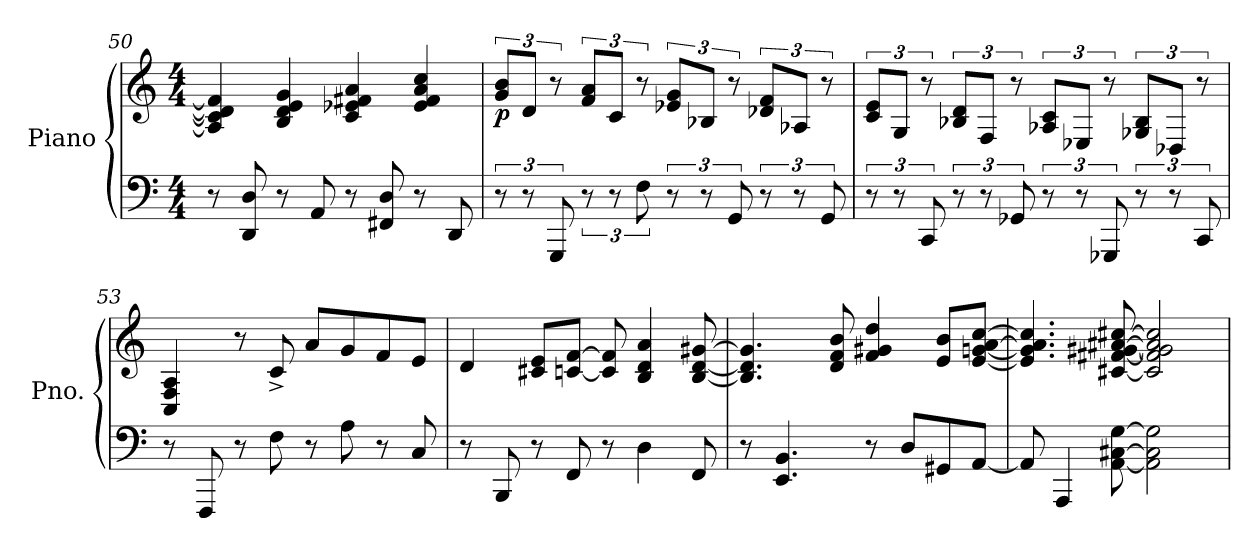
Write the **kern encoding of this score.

**kern	**kern	**dynam
*part1	*part1	*part1
*staff2	*staff1	*staff1/2
*I"Piano	*	*
*I'Pno.	*	*
*clefF4	*clefG2	*
*k[]	*k[]	*
*M4/4	*M4/4	*
=50	=50	=50
8r	4A/] 4c/] 4d/] 4f/]	.
8DD/ 8D/	.	.
8r	4B/ 4d/ 4e/ 4g/	.
8AA/	.	.
8r	4c/ 4e-X/ 4f#X/ 4a/	.
8FF#X/ 8D/	.	.
8r	4e-/ 4f#/ 4a/ 4cc/	.
8DD/	.	.
!!LO:LB:g=z
=51	=51	=51
!	!	!LO:DY:b
12r	12g/ 12b/L	p
12r	12d/J	.
12GGG/	12r	.
12r	12f/ 12a/L	.
12r	12c/J	.
12F\	12r	.
12r	12e-X/ 12g/L	.
12r	12B-X/J	.
12GG/	12r	.
12r	12d-X/ 12f/L	.
12r	12A-X/J	.
12GG/	12r	.
=52	=52	=52
12r	12c/ 12e/L	.
12r	12G/J	.
12CC/	12r	.
12r	12B-X/ 12d/L	.
12r	12F/J	.
12GG-X/	12r	.
12r	12A-X/ 12c/L	.
12r	12E-X/J	.
12GGG-X/	12r	.
12r	12G-X/ 12B-/L	.
12r	12D-X/J	.
12CC/	12r	.
!!LO:PB:g=z
=53	=53	=53
8r	4C/ 4F/ 4A/	.
8FFF/	.	.
8r	8r	.
8F\	8c^/	.
8r	8a/L	.
8A\	8g/	.
8r	8f/	.
8C/	8e/J	.
=54	=54	=54
8r	4d/	.
8BBB/	.	.
8r	8c#X/ 8e/L	.
8FF/	[8cn/ [8f/J	.
8r	8c/] 8f/]	.
4D\	4B/ 4d/ 4a/	.
8FF/	[8B/ [8d/ [8g#X/	.
=55	=55	=55
8r	4.B/] 4.d/] 4.g#/]	.
4.EE/ 4.BB/	.	.
.	8d/ 8f/ 8b/	.
8r	4f/ 4g#X/ 4dd/	.
8D/L	.	.
8GG#X/	8e/ 8b/L	.
[8AA/J	[8e/ [8gn/ [8a/ [8cc/J	.
=56	=56	=56
8AA/]	4.e/] 4.g/] 4.a/] 4.cc/]	.
4AAA/	.	.
[8AA\ [8C#X\ [8G\	[8c#X/ [8f#X/ [8g#X/ [8a#X/ [8cc#X/	.
2AA\] 2C#\] 2G\]	2c#/] 2f#/] 2g#/] 2a#/] 2cc#/]	.
=	=	=
*-	*-	*-
